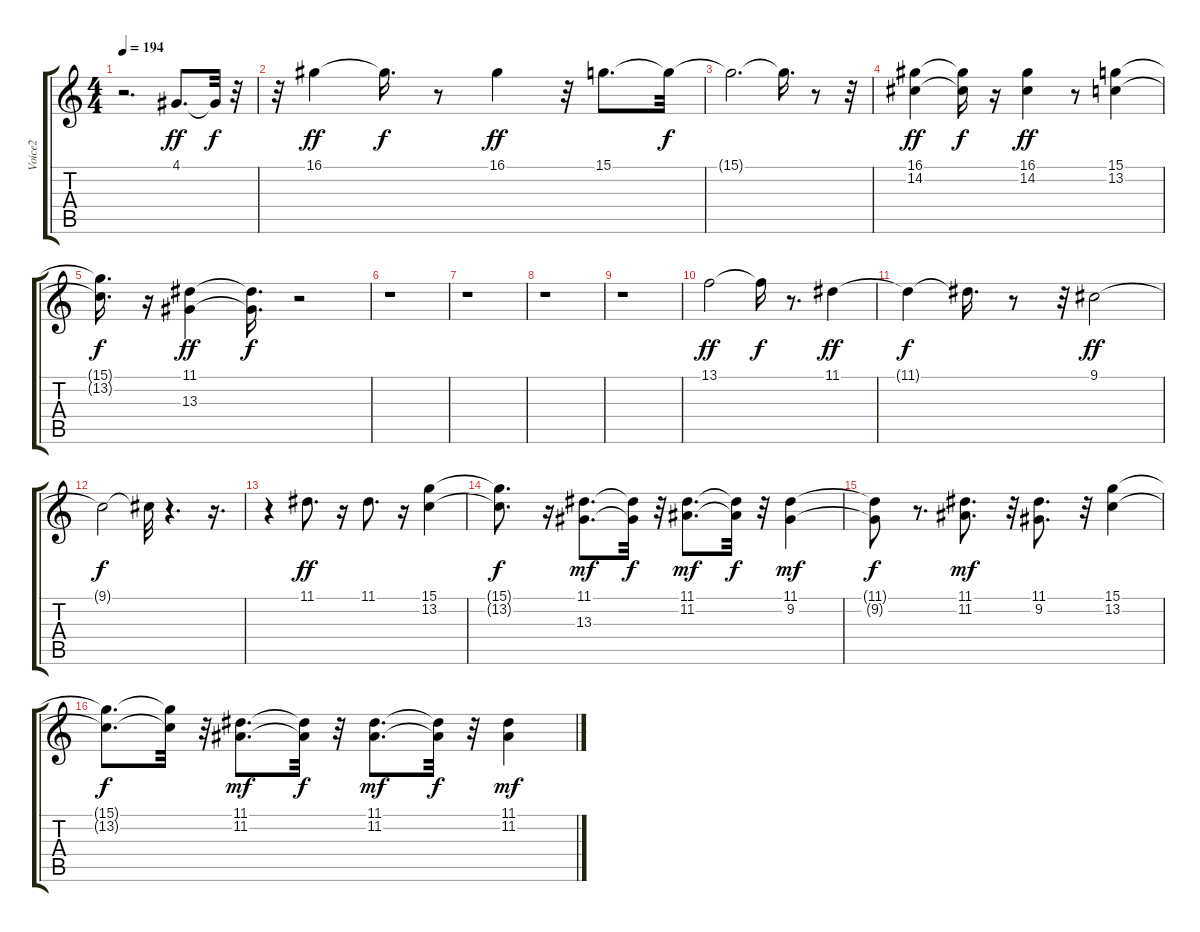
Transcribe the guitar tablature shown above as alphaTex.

\track ("Voice2" "Voice2") {instrument voiceoohs}
\staff {score tabs}
\tuning (E4 B3 G3 D3 A2 E2) {hide}
\ts (4 4)
\tempo 194
\clef g2
\ks c
r.2{d dy f} 4.1.8{d dy ff} 4.1{t}.32{dy f} r.32 |
r.32 16.1.4{dy ff} 16.1{t}.16{d dy f} r.8 16.1.4{dy ff} r.32 15.1.8{d} 15.1{t}.32{dy f} |
15.1{t}.2{d} 15.1{t}.16{d} r.8 r.32 |
(16.1 14.2).4{dy ff} (16.1{t} 14.2{t}).16{dy f} r.16 (16.1 14.2).4{dy ff} r.8 (15.1 13.2).4 |
(15.1{t} 13.2{t}).16{d dy f} r.16 (11.1 13.3).4{dy ff} (11.1{t} 13.3{t}).16{d dy f} r.2 |
r.1 |
r.1 |
r.1 |
r.1 |
13.1.2{dy ff} 13.1{t}.16{dy f} r.8{d} 11.1.4{dy ff} |
11.1{t}.4{dy f} 11.1{t}.16{d} r.8 r.32 9.1.2{dy ff} |
9.1{t}.2{dy f} 9.1{t}.32 r.4{d} r.16{d} |
r.4 11.1.8{d dy ff} r.16 11.1.8{d} r.16 (15.1 13.2).4 |
(15.1{t} 13.2{t}).8{d dy f} r.16 (11.1 13.3).8{d dy mf} (11.1{t} 13.3{t}).32{dy f} r.32 (11.1 11.2).8{d dy mf} (11.1{t} 11.2{t}).32{dy f} r.32 (11.1 9.2).4{dy mf} |
(11.1{t} 9.2{t}).8{dy f} r.8{d} (11.1 11.2).8{d dy mf} r.32 (11.1 9.2).8{d} r.32 (15.1 13.2).4 |
(15.1{t} 13.2{t}).8{d dy f} (15.1{t} 13.2{t}).32 r.32 (11.1 11.2).8{d dy mf} (11.1{t} 11.2{t}).32{dy f} r.32 (11.1 11.2).8{d dy mf} (11.1{t} 11.2{t}).32{dy f} r.32 (11.1 11.2).4{dy mf}
